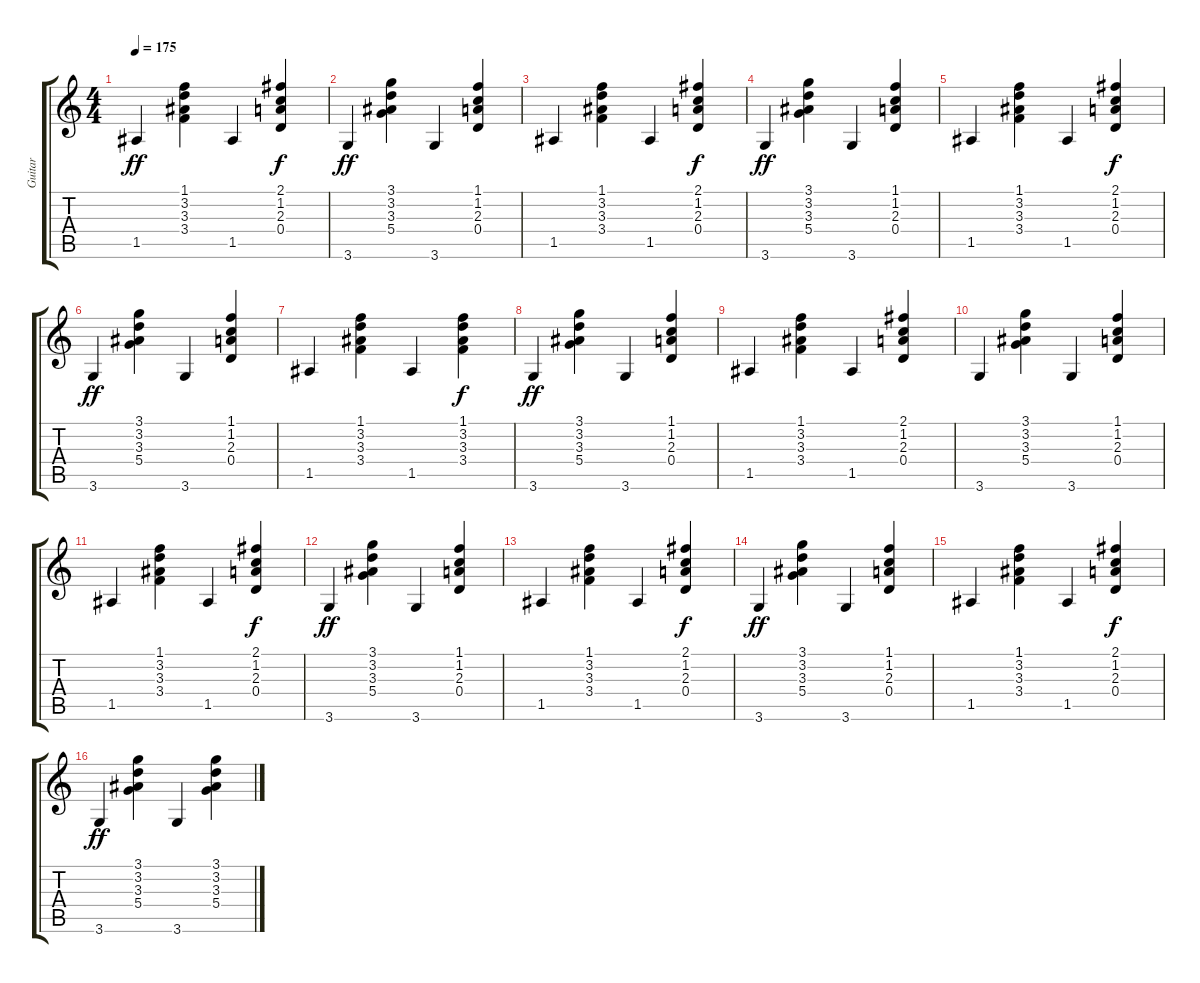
\track ("Guitar" "Guitar") {instrument acousticguitarsteel}
\staff {score tabs}
\tuning (E4 B3 G3 D3 A2 E2) {hide}
\ts (4 4)
\tempo 175
\clef g2
\ks c
1.5.4{dy ff} (1.1 3.2 3.3 3.4).4 1.5.4 (2.1 1.2 2.3 0.4).4{dy f} |
3.6.4{dy ff} (3.1 3.2 3.3 5.4).4 3.6.4 (1.1 1.2 2.3 0.4).4 |
1.5.4 (1.1 3.2 3.3 3.4).4 1.5.4 (2.1 1.2 2.3 0.4).4{dy f} |
3.6.4{dy ff} (3.1 3.2 3.3 5.4).4 3.6.4 (1.1 1.2 2.3 0.4).4 |
1.5.4 (1.1 3.2 3.3 3.4).4 1.5.4 (2.1 1.2 2.3 0.4).4{dy f} |
3.6.4{dy ff} (3.1 3.2 3.3 5.4).4 3.6.4 (1.1 1.2 2.3 0.4).4 |
1.5.4 (1.1 3.2 3.3 3.4).4 1.5.4 (1.1 3.2 3.3 3.4).4{dy f} |
3.6.4{dy ff} (3.1 3.2 3.3 5.4).4 3.6.4 (1.1 1.2 2.3 0.4).4 |
1.5.4 (1.1 3.2 3.3 3.4).4 1.5.4 (2.1 1.2 2.3 0.4).4 |
3.6.4 (3.1 3.2 3.3 5.4).4 3.6.4 (1.1 1.2 2.3 0.4).4 |
1.5.4 (1.1 3.2 3.3 3.4).4 1.5.4 (2.1 1.2 2.3 0.4).4{dy f} |
3.6.4{dy ff} (3.1 3.2 3.3 5.4).4 3.6.4 (1.1 1.2 2.3 0.4).4 |
1.5.4 (1.1 3.2 3.3 3.4).4 1.5.4 (2.1 1.2 2.3 0.4).4{dy f} |
3.6.4{dy ff} (3.1 3.2 3.3 5.4).4 3.6.4 (1.1 1.2 2.3 0.4).4 |
1.5.4 (1.1 3.2 3.3 3.4).4 1.5.4 (2.1 1.2 2.3 0.4).4{dy f} |
3.6.4{dy ff} (3.1 3.2 3.3 5.4).4 3.6.4 (3.1 3.2 3.3 5.4).4
